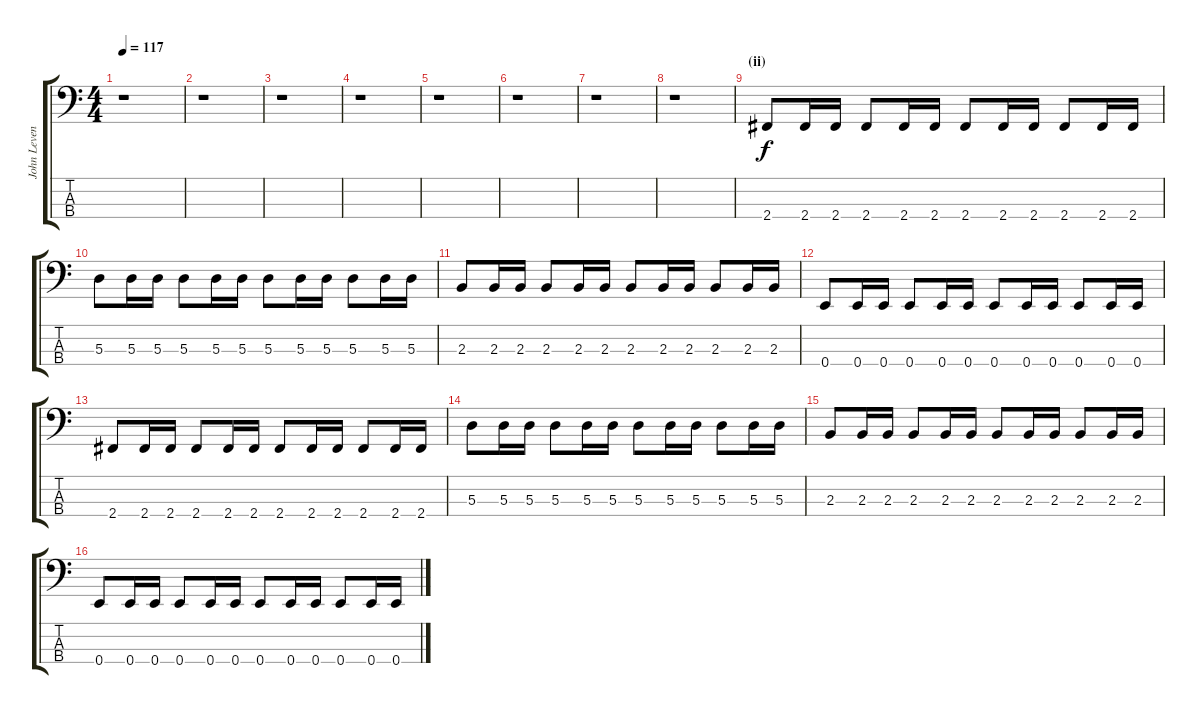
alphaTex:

\track ("John Leven (Bass)" "John Leven") {instrument electricbasspick}
\staff {score tabs}
\tuning (G2 D2 A1 E1) {hide}
\ts (4 4)
\tempo 117
\clef f4
\ks c
r.1{dy f} |
r.1 |
r.1 |
r.1 |
r.1 |
r.1 |
r.1 |
r.1 |
\section ("" "(ii)")
2.4.8 2.4.16 2.4.16 2.4.8 2.4.16 2.4.16 2.4.8 2.4.16 2.4.16 2.4.8 2.4.16 2.4.16 |
5.3.8 5.3.16 5.3.16 5.3.8 5.3.16 5.3.16 5.3.8 5.3.16 5.3.16 5.3.8 5.3.16 5.3.16 |
2.3.8 2.3.16 2.3.16 2.3.8 2.3.16 2.3.16 2.3.8 2.3.16 2.3.16 2.3.8 2.3.16 2.3.16 |
0.4.8 0.4.16 0.4.16 0.4.8 0.4.16 0.4.16 0.4.8 0.4.16 0.4.16 0.4.8 0.4.16 0.4.16 |
2.4.8 2.4.16 2.4.16 2.4.8 2.4.16 2.4.16 2.4.8 2.4.16 2.4.16 2.4.8 2.4.16 2.4.16 |
5.3.8 5.3.16 5.3.16 5.3.8 5.3.16 5.3.16 5.3.8 5.3.16 5.3.16 5.3.8 5.3.16 5.3.16 |
2.3.8 2.3.16 2.3.16 2.3.8 2.3.16 2.3.16 2.3.8 2.3.16 2.3.16 2.3.8 2.3.16 2.3.16 |
0.4.8 0.4.16 0.4.16 0.4.8 0.4.16 0.4.16 0.4.8 0.4.16 0.4.16 0.4.8 0.4.16 0.4.16
